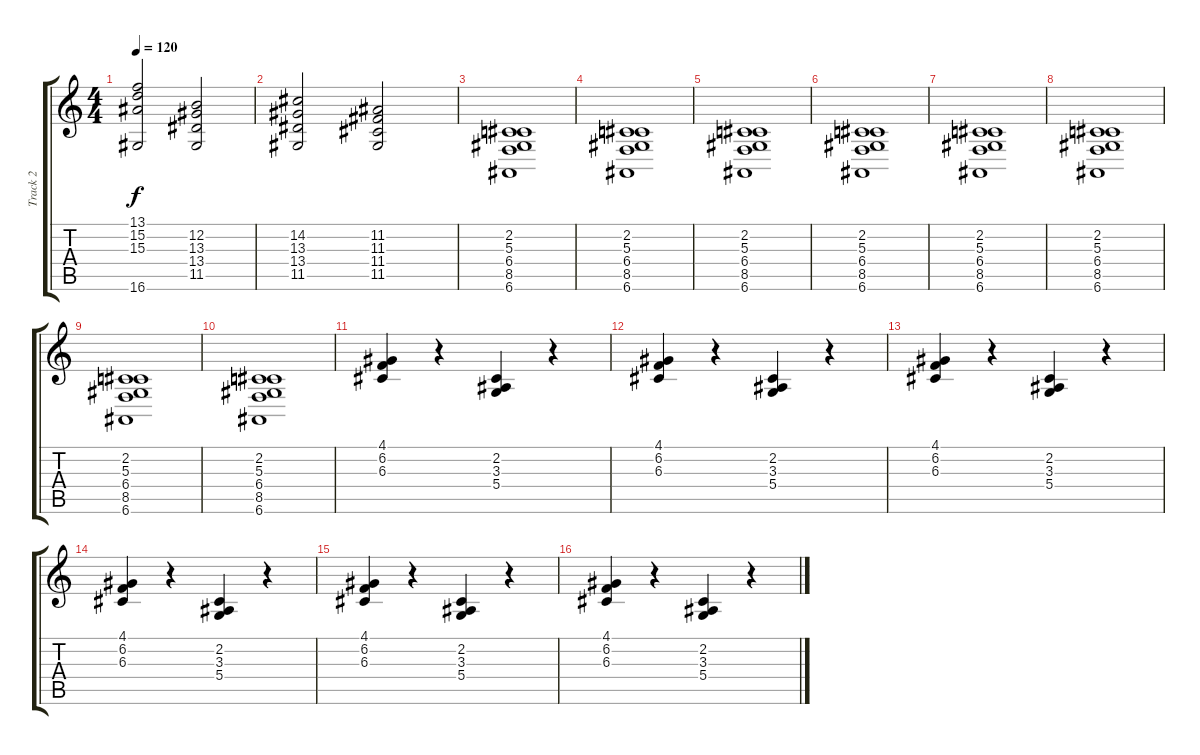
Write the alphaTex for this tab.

\track ("Track 2" "Track 2") {instrument synthstrings2}
\staff {score tabs}
\tuning (E4 B3 G3 D3 A2 E2) {hide}
\ts (4 4)
\tempo 120
\clef g2
\ks c
(13.1 15.2 15.3 16.6).2{dy f} (12.2 13.3 13.4 11.5).2 |
(14.2 13.3 13.4 11.5).2 (11.2 11.3 11.4 11.5).2 |
(2.2 5.3 6.4 8.5 6.6).1 |
(2.2 5.3 6.4 8.5 6.6).1 |
(2.2 5.3 6.4 8.5 6.6).1 |
(2.2 5.3 6.4 8.5 6.6).1 |
(2.2 5.3 6.4 8.5 6.6).1 |
(2.2 5.3 6.4 8.5 6.6).1 |
(2.2 5.3 6.4 8.5 6.6).1 |
(2.2 5.3 6.4 8.5 6.6).1 |
(4.1 6.2 6.3).4 r.4 (2.2 3.3 5.4).4 r.4 |
(4.1 6.2 6.3).4 r.4 (2.2 3.3 5.4).4 r.4 |
(4.1 6.2 6.3).4 r.4 (2.2 3.3 5.4).4 r.4 |
(4.1 6.2 6.3).4 r.4 (2.2 3.3 5.4).4 r.4 |
(4.1 6.2 6.3).4 r.4 (2.2 3.3 5.4).4 r.4 |
(4.1 6.2 6.3).4 r.4 (2.2 3.3 5.4).4 r.4
